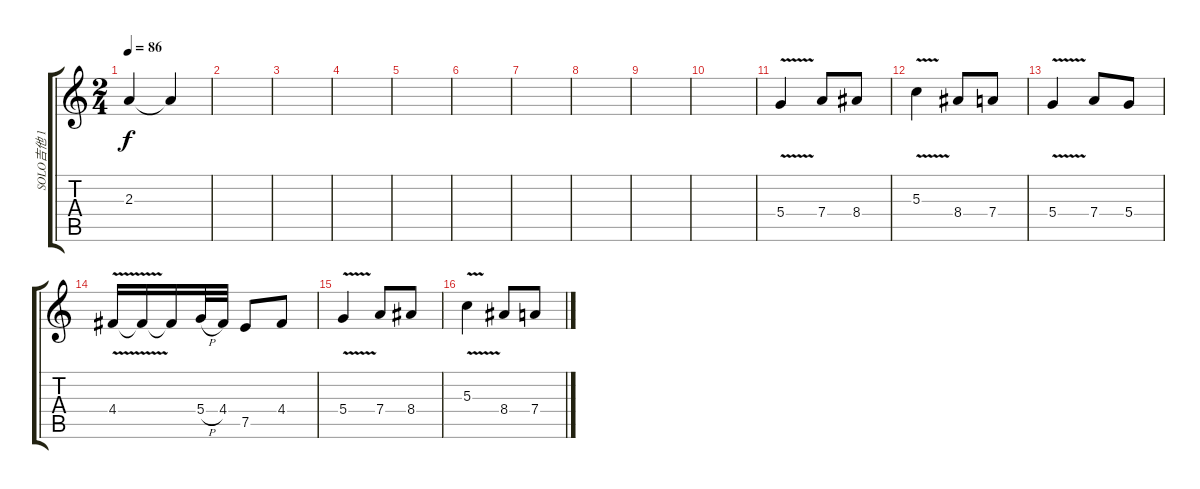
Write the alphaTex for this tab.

\track ("SOLO吉他 1" "SOLO吉他 1") {instrument distortionguitar}
\staff {score tabs}
\tuning (E4 B3 G3 D3 A2 E2) {hide}
\ts (2 4)
\tempo 86
\clef g2
\ks c
2.3.4{dy f} 2.3{t}.4 |
|
|
|
|
|
|
|
|
|
5.4{v}.4{volume 12} 7.4.8 8.4.8 |
5.3{v}.4 8.4.8 7.4.8 |
5.4{v}.4 7.4.8 5.4.8 |
4.4{v}.16 4.4{t}.16 4.4{t}.16 5.4{h}.32 4.4.32 7.5.8 4.4.8 |
5.4{v}.4 7.4.8 8.4.8 |
5.3{v}.4 8.4.8 7.4.8
